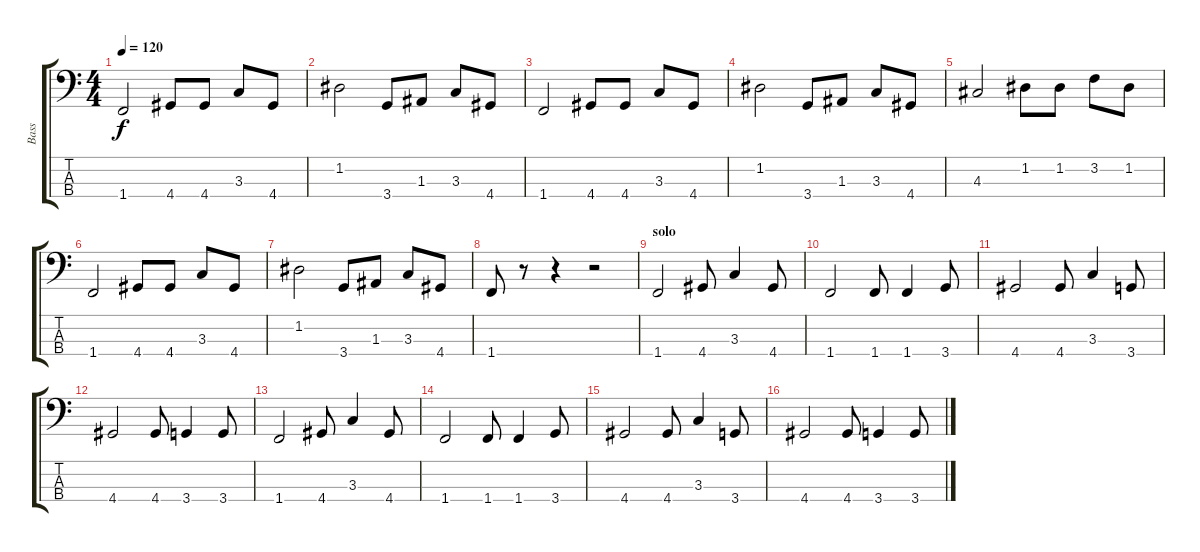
\track ("Bass" "Bass") {instrument electricbasspick}
\staff {score tabs}
\tuning (G2 D2 A1 E1) {hide}
\ts (4 4)
\tempo 120
\clef f4
\ks c
1.4.2{dy f} 4.4.8 4.4.8 3.3.8 4.4.8 |
1.2.2 3.4.8 1.3.8 3.3.8 4.4.8 |
1.4.2 4.4.8 4.4.8 3.3.8 4.4.8 |
1.2.2 3.4.8 1.3.8 3.3.8 4.4.8 |
4.3.2 1.2.8 1.2.8 3.2.8 1.2.8 |
1.4.2 4.4.8 4.4.8 3.3.8 4.4.8 |
1.2.2 3.4.8 1.3.8 3.3.8 4.4.8 |
1.4.8 r.8 r.4 r.2 |
\section ("" "solo")
1.4.2 4.4.8 3.3.4 4.4.8 |
1.4.2 1.4.8 1.4.4 3.4.8 |
4.4.2 4.4.8 3.3.4 3.4.8 |
4.4.2 4.4.8 3.4.4 3.4.8 |
1.4.2 4.4.8 3.3.4 4.4.8 |
1.4.2 1.4.8 1.4.4 3.4.8 |
4.4.2 4.4.8 3.3.4 3.4.8 |
4.4.2 4.4.8 3.4.4 3.4.8
